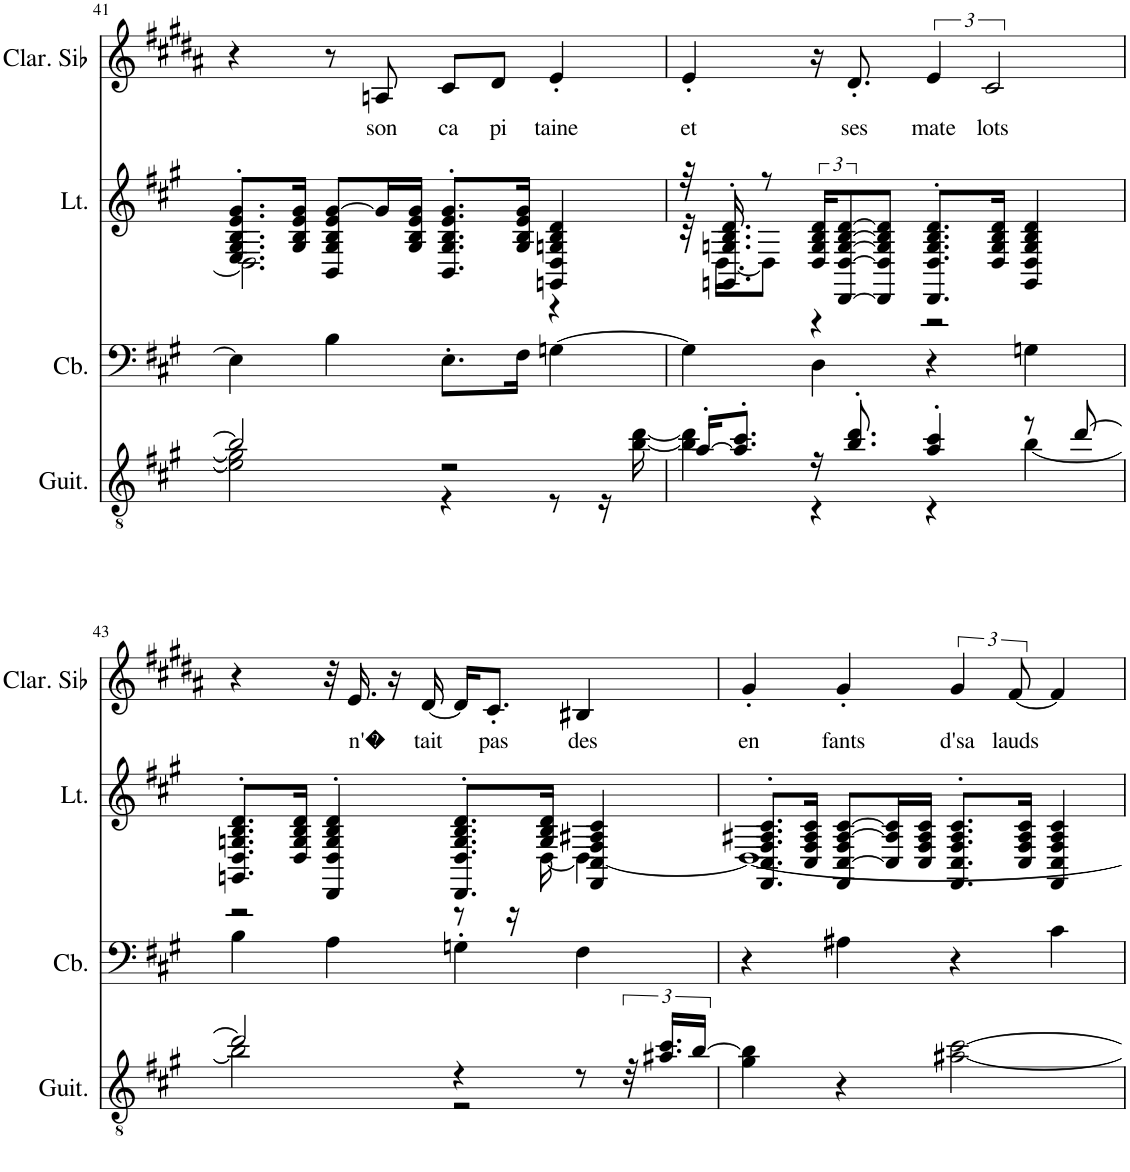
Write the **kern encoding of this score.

**kern	**kern	**kern	**kern	**text
*part4	*part3	*part2	*part1	*part1
*staff4	*staff3	*staff2	*staff1	*staff1
*I"Guitare acoustique, Gtr Jazz	*I"Contrebasse, CtreBass	*I"Luth, Gtr Acc	*I"Clarinette en Sib	*
*I'Guit.	*I'Cb.	*I'Lt.	*I'Clar. Sib	*
!!LO:PB:g=z
*clefGv2	*clefF4	*clefG2	*clefG2	*
*	*Trd7c12	*	*Trd1c2	*
*k[f#c#g#]	*k[f#c#g#]	*k[f#c#g#]	*k[f#c#g#d#a#]	*
*M4/4	*M4/4	*M4/4	*M4/4	*
=41	=41	=41	=41	=41
*^	*	*^	*	*
2b/]	2e\] 2g#\]	4E\]	8.E/' 8.G#/' 8.B/' 8.e/' 8.g#/'L	2.D\]	4r	.
.	.	.	16G#/ 16B/ 16e/ 16g#/Jk	.	.	.
.	.	4B\	8BB/ 8G#/ 8B/ 8e/ [8g#/L	.	8r	.
!	!	!	!	!	!	!LO:LY:b
.	.	.	16g#/L]	.	8An/	son
.	.	.	16G#/ 16B/ 16e/ 16g#/JJ	.	.	.
!	!	!	!	!	!	!LO:LY:b
2r	4r	8.E'\L	8.BB/' 8.G#/' 8.B/' 8.e/' 8.g#/'L	.	8c#/L	ca
!	!	!	!	!	!	!LO:LY:b
.	.	.	.	.	8d#/J	pi
.	.	16F#\Jk	16G#/ 16B/ 16e/ 16g#/Jk	.	.	.
!	!	!	!	!	!	!LO:LY:b
.	8r	[4Gn\	4GGn/ 4D/ 4Gn/ 4B/ 4d/	4r	4e'/	taine
.	16r	.	.	.	.	.
.	[16b\ [16dd\	.	.	.	.	.
=42	=42	=42	=42	=42	=42	=42
!	!	!	!	!	!	!LO:LY:b
[16a'/KL	4b\] 4dd\]	4G\]	32r	32r	4e'/	et
.	.	.	16.GGn/' 16.Gn/' 16.B/' 16.d/'	[16.D\KL	.	.
8.a/]' 8.cc#/'J	.	.	.	.	.	.
.	.	.	8r	8D\J]	.	.
16r	4r	4D\	24D/ 24G/ 24B/ 24d/KL	4r	16r	.
.	.	.	[12DD/ [12D/ [12G/ [12B/ [12d/	.	.	.
!	!	!	!	!	!	!LO:LY:b
8.b/' 8.dd/'	.	.	.	.	8.d#'/	ses
.	.	.	8DD/] 8D/] 8G/] 8B/] 8d/]J	.	.	.
!	!	!	!	!	!	!LO:LY:b
4a/' 4cc#/'	4r	4r	8.DD/' 8.D/' 8.G/' 8.B/' 8.d/'L	2r	6e/	mate
!	!	!	!	!	!	!LO:LY:b
.	.	.	.	.	3c#/	lots
.	.	.	16D/ 16G/ 16B/ 16d/Jk	.	.	.
8r	[4b\	4Gn\	4GG/ 4D/ 4G/ 4B/ 4d/	.	.	.
[8dd/	.	.	.	.	.	.
!!LO:LB:g=z
=43	=43	=43	=43	=43	=43	=43
2dd/]	2b\]	4B\	8.GGn/' 8.D/' 8.Gn/' 8.B/' 8.d/'L	2r	4r	.
.	.	.	16D/ 16G/ 16B/ 16d/Jk	.	.	.
.	.	4A\	4DD/' 4D/' 4G/' 4B/' 4d/'	.	32r	.
!	!	!	!	!	!	!LO:LY:b
.	.	.	.	.	16.e/	n'�
.	.	.	.	.	16r	.
!	!	!	!	!	!	!LO:LY:b
.	.	.	.	.	[16d#/	tait
4r	2r	4Gn'\	8.DD/' 8.D/' 8.G/' 8.B/' 8.d/'L	8r	16d#/KL]	.
!	!	!	!	!	!	!LO:LY:b
.	.	.	.	.	8.c#'/J	pas
.	.	.	.	16r	.	.
.	.	.	16G/ 16B/ 16d/Jk	[16D\	.	.
!	!	!	!	!	!	!LO:LY:b
8r	.	4F#\	4FF#/ 4C#/ 4F#/ 4A#X/ 4c#/	4D\_	4B#X/	des
48r	.	.	.	.	.	.
24.a#X/ 24.cc#/LL	.	.	.	.	.	.
[24b/JJ	.	.	.	.	.	.
*v	*v	*	*	*	*	*
=44	=44	=44	=44	=44	=44
!	!	!	!	!	!LO:LY:b
4g#\ 4b\]	4r	8.FF#/' 8.C#/' 8.F#/' 8.A#X/' 8.c#/'L	1D_	4g#'/	en
.	.	16C#/ 16F#/ 16A#/ 16c#/Jk	.	.	.
!	!	!	!	!	!LO:LY:b
4r	4A#X\	8FF#/ [8C#/ 8F#/ [8A#/ [8c#/L	.	4g#'/	fants
.	.	16C#/] 16A#/] 16c#/]L	.	.	.
.	.	16C#/ 16F#/ 16A#/ 16c#/JJ	.	.	.
!	!	!	!	!	!LO:LY:b
[2a#X\ [2cc#\	4r	8.FF#/' 8.C#/' 8.F#/' 8.A#/' 8.c#/'L	.	6g#/	d'sa
!	!	!	!	!	!LO:LY:b
.	.	.	.	[12f#/	lauds
.	.	16C#/ 16F#/ 16A#/ 16c#/Jk	.	.	.
.	4c#\	4FF#/ 4C#/ 4F#/ 4A#/ 4c#/	.	4f#/]	.
*	*	*v	*v	*	*
=	=	=	=	=
*-	*-	*-	*-	*-
